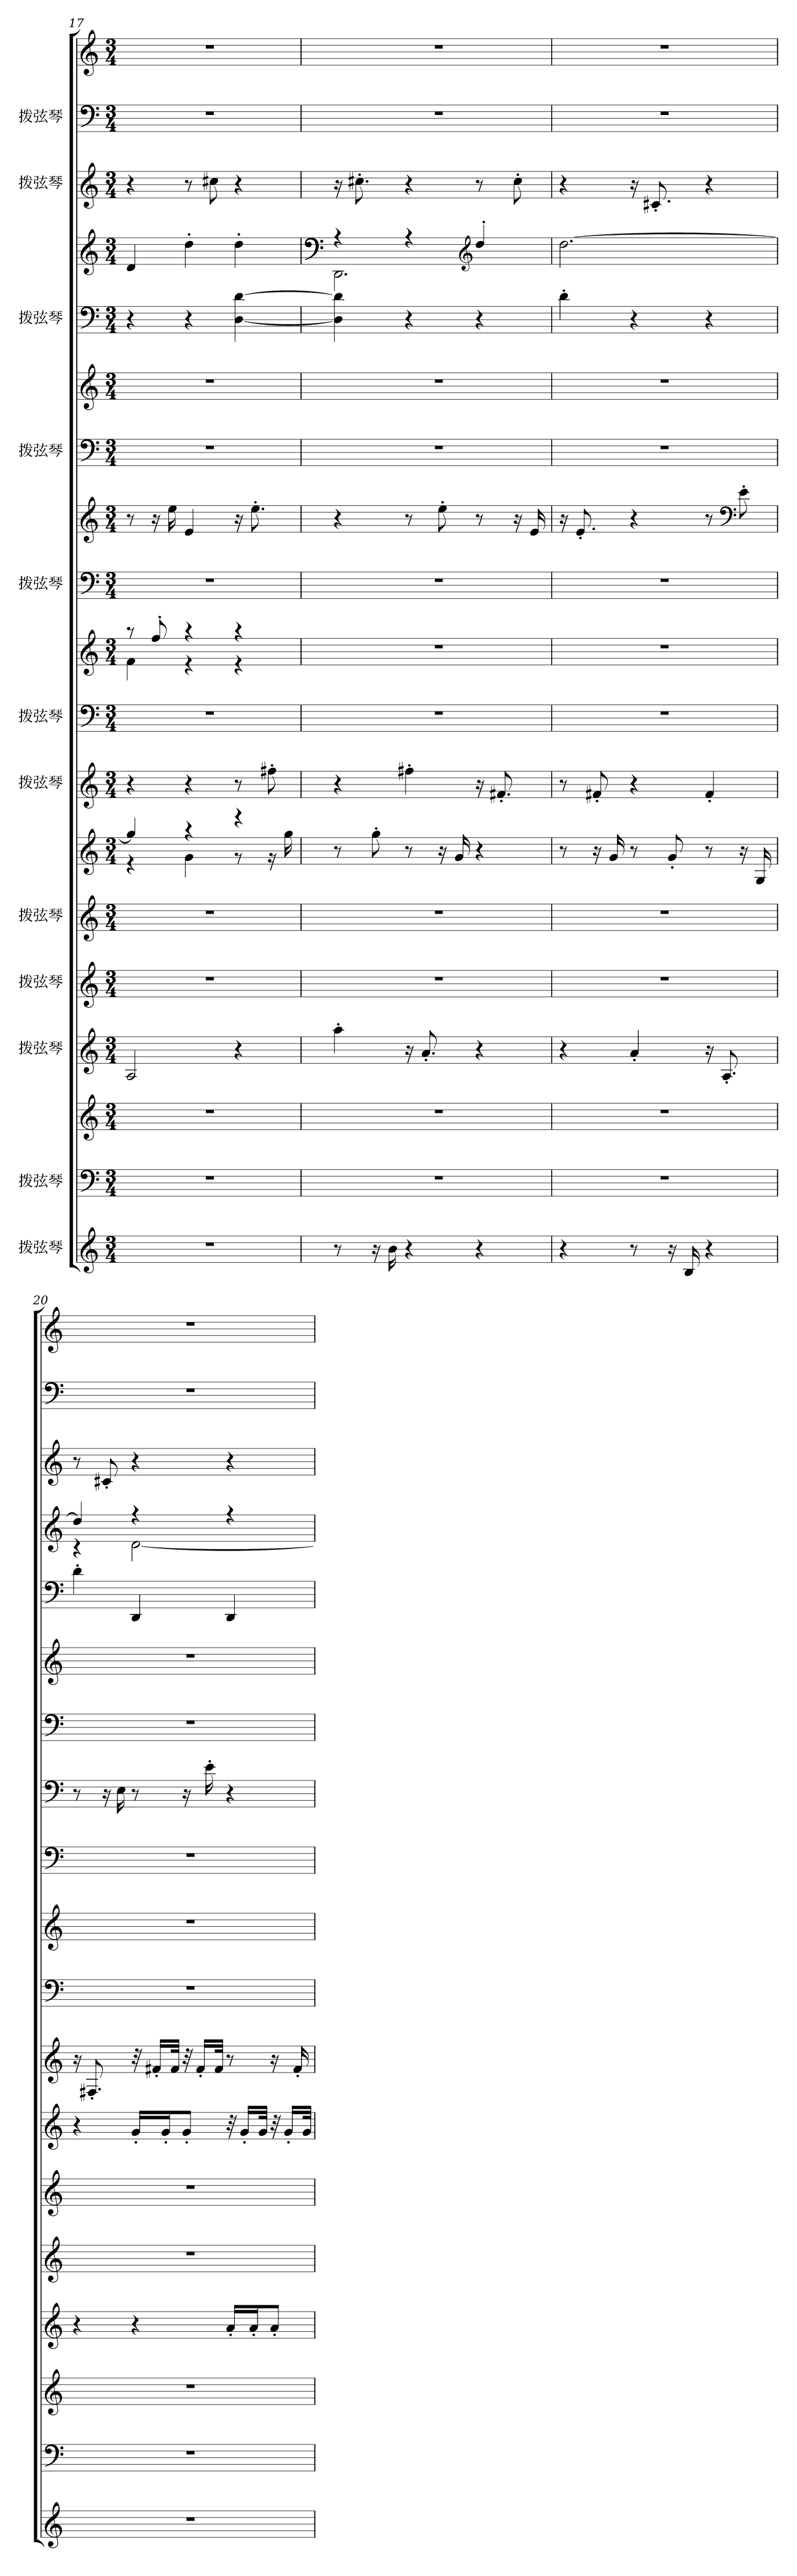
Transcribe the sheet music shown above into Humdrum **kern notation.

**kern	**kern	**kern	**kern	**kern	**kern	**kern	**kern	**kern	**kern	**kern	**kern	**kern	**kern	**kern	**kern	**kern	**kern	**kern
*part12	*part11	*part11	*part10	*part9	*part8	*part8	*part7	*part6	*part6	*part5	*part5	*part4	*part4	*part3	*part3	*part2	*part1	*part1
*staff19	*staff18	*staff17	*staff16	*staff15	*staff14	*staff13	*staff12	*staff11	*staff10	*staff9	*staff8	*staff7	*staff6	*staff5	*staff4	*staff3	*staff2	*staff1
*I"拨弦琴	*I"拨弦琴	*	*I"拨弦琴	*I"拨弦琴	*I"拨弦琴	*	*I"拨弦琴	*I"拨弦琴	*	*I"拨弦琴	*	*I"拨弦琴	*	*I"拨弦琴	*	*I"拨弦琴	*I"拨弦琴	*
*clefG2	*clefF4	*clefG2	*clefG2	*clefG2	*clefG2	*clefG2	*clefG2	*clefF4	*clefG2	*clefF4	*clefG2	*clefF4	*clefG2	*clefF4	*clefG2	*clefG2	*clefF4	*clefG2
*k[]	*k[]	*k[]	*k[]	*k[]	*k[]	*k[]	*k[]	*k[]	*k[]	*k[]	*k[]	*k[]	*k[]	*k[]	*k[]	*k[]	*k[]	*k[]
*M3/4	*M3/4	*M3/4	*M3/4	*M3/4	*M3/4	*M3/4	*M3/4	*M3/4	*M3/4	*M3/4	*M3/4	*M3/4	*M3/4	*M3/4	*M3/4	*M3/4	*M3/4	*M3/4
=17	=17	=17	=17	=17	=17	=17	=17	=17	=17	=17	=17	=17	=17	=17	=17	=17	=17	=17
*	*	*	*	*	*	*^	*	*	*^	*	*	*	*	*	*	*	*	*
2.r	2.r	2.r	2A/	2.r	2.r	4gg/]	4r	4r	2.r	8r	4f\	2.r	8r	2.r	2.r	4r	4d/	4r	2.r	2.r
.	.	.	.	.	.	.	.	.	.	8ff'/	.	.	16r	.	.	.	.	.	.	.
.	.	.	.	.	.	.	.	.	.	.	.	.	16ee\	.	.	.	.	.	.	.
.	.	.	.	.	.	4r	4g\	4r	.	4r	4r	.	4e/	.	.	4r	4dd'\	8r	.	.
.	.	.	.	.	.	.	.	.	.	.	.	.	.	.	.	.	.	8cc#X\	.	.
.	.	.	4r	.	.	4r	8r	8r	.	4r	4r	.	16r	.	.	[4D\ [4d\	4dd'\	4r	.	.
.	.	.	.	.	.	.	.	.	.	.	.	.	8.ee'\	.	.	.	.	.	.	.
.	.	.	.	.	.	.	16r	8ff#X'\	.	.	.	.	.	.	.	.	.	.	.	.
.	.	.	.	.	.	.	16gg\	.	.	.	.	.	.	.	.	.	.	.	.	.
*	*	*	*	*	*	*v	*v	*	*	*v	*v	*	*	*	*	*	*	*	*	*
=18	=18	=18	=18	=18	=18	=18	=18	=18	=18	=18	=18	=18	=18	=18	=18	=18	=18	=18
*	*	*	*	*	*	*	*	*	*	*	*	*	*	*	*clefF4	*	*	*
*	*	*	*	*	*	*	*	*	*	*	*	*	*	*	*^	*	*	*
8r	2.r	2.r	4aa'\	2.r	2.r	8r	4r	2.r	2.r	2.r	4r	2.r	2.r	4D\] 4d\]	4r	2.DD\	16r	2.r	2.r
.	.	.	.	.	.	.	.	.	.	.	.	.	.	.	.	.	8.cc#X'\	.	.
16r	.	.	.	.	.	8gg'\	.	.	.	.	.	.	.	.	.	.	.	.	.
16b\	.	.	.	.	.	.	.	.	.	.	.	.	.	.	.	.	.	.	.
4r	.	.	16r	.	.	8r	4ff#X'\	.	.	.	8r	.	.	4r	4r	.	4r	.	.
.	.	.	8.a'/	.	.	.	.	.	.	.	.	.	.	.	.	.	.	.	.
.	.	.	.	.	.	16r	.	.	.	.	8ee'\	.	.	.	.	.	.	.	.
.	.	.	.	.	.	16g/	.	.	.	.	.	.	.	.	.	.	.	.	.
*	*	*	*	*	*	*	*	*	*	*	*	*	*	*	*clefG2	*	*	*	*
4r	.	.	4r	.	.	4r	16r	.	.	.	8r	.	.	4r	4dd'/	.	8r	.	.
.	.	.	.	.	.	.	8.f#X'/	.	.	.	.	.	.	.	.	.	.	.	.
.	.	.	.	.	.	.	.	.	.	.	16r	.	.	.	.	.	8cc#'\	.	.
.	.	.	.	.	.	.	.	.	.	.	16e/	.	.	.	.	.	.	.	.
*	*	*	*	*	*	*	*	*	*	*	*	*	*	*	*v	*v	*	*	*
!!LO:PB:g=z
=19	=19	=19	=19	=19	=19	=19	=19	=19	=19	=19	=19	=19	=19	=19	=19	=19	=19	=19
4r	2.r	2.r	4r	2.r	2.r	8r	8r	2.r	2.r	2.r	16r	2.r	2.r	4d'\	[2.dd\	4r	2.r	2.r
.	.	.	.	.	.	.	.	.	.	.	8.e'/	.	.	.	.	.	.	.
.	.	.	.	.	.	16r	8f#X'/	.	.	.	.	.	.	.	.	.	.	.
.	.	.	.	.	.	16g/	.	.	.	.	.	.	.	.	.	.	.	.
8r	.	.	4a'/	.	.	8r	4r	.	.	.	4r	.	.	4r	.	16r	.	.
.	.	.	.	.	.	.	.	.	.	.	.	.	.	.	.	8.c#X'/	.	.
16r	.	.	.	.	.	8g'/	.	.	.	.	.	.	.	.	.	.	.	.
16B/	.	.	.	.	.	.	.	.	.	.	.	.	.	.	.	.	.	.
4r	.	.	16r	.	.	8r	4f#'/	.	.	.	8r	.	.	4r	.	4r	.	.
.	.	.	8.A'/	.	.	.	.	.	.	.	.	.	.	.	.	.	.	.
*	*	*	*	*	*	*	*	*	*	*	*clefF4	*	*	*	*	*	*	*
.	.	.	.	.	.	16r	.	.	.	.	8e'\	.	.	.	.	.	.	.
.	.	.	.	.	.	16G/	.	.	.	.	.	.	.	.	.	.	.	.
=20	=20	=20	=20	=20	=20	=20	=20	=20	=20	=20	=20	=20	=20	=20	=20	=20	=20	=20
*	*	*	*	*	*	*	*	*	*	*	*	*	*	*	*^	*	*	*
2.r	2.r	2.r	4r	2.r	2.r	4r	16r	2.r	2.r	2.r	8r	2.r	2.r	4d'\	4dd/]	4r	8r	2.r	2.r
.	.	.	.	.	.	.	8.F#X'/	.	.	.	.	.	.	.	.	.	.	.	.
.	.	.	.	.	.	.	.	.	.	.	16r	.	.	.	.	.	8c#X'/	.	.
.	.	.	.	.	.	.	.	.	.	.	16E\	.	.	.	.	.	.	.	.
.	.	.	4r	.	.	16g'/LL	32r	.	.	.	8r	.	.	4DD/	4r	[2d\	4r	.	.
.	.	.	.	.	.	.	16f#X'/LL	.	.	.	.	.	.	.	.	.	.	.	.
.	.	.	.	.	.	16g'/J	.	.	.	.	.	.	.	.	.	.	.	.	.
.	.	.	.	.	.	.	32f#/JJk	.	.	.	.	.	.	.	.	.	.	.	.
.	.	.	.	.	.	8g'/J	32r	.	.	.	16r	.	.	.	.	.	.	.	.
.	.	.	.	.	.	.	16f#'/LL	.	.	.	.	.	.	.	.	.	.	.	.
.	.	.	.	.	.	.	.	.	.	.	16e'\	.	.	.	.	.	.	.	.
.	.	.	.	.	.	.	32f#/JJk	.	.	.	.	.	.	.	.	.	.	.	.
.	.	.	16a'/LL	.	.	32r	8r	.	.	.	4r	.	.	4DD/	4r	.	4r	.	.
.	.	.	.	.	.	16g'/LL	.	.	.	.	.	.	.	.	.	.	.	.	.
.	.	.	16a'/J	.	.	.	.	.	.	.	.	.	.	.	.	.	.	.	.
.	.	.	.	.	.	32g/JJk	.	.	.	.	.	.	.	.	.	.	.	.	.
.	.	.	8a'/J	.	.	32r	16r	.	.	.	.	.	.	.	.	.	.	.	.
.	.	.	.	.	.	16g'/LL	.	.	.	.	.	.	.	.	.	.	.	.	.
.	.	.	.	.	.	.	16f#'/	.	.	.	.	.	.	.	.	.	.	.	.
.	.	.	.	.	.	32g/JJk	.	.	.	.	.	.	.	.	.	.	.	.	.
*	*	*	*	*	*	*	*	*	*	*	*	*	*	*	*v	*v	*	*	*
=	=	=	=	=	=	=	=	=	=	=	=	=	=	=	=	=	=	=
*-	*-	*-	*-	*-	*-	*-	*-	*-	*-	*-	*-	*-	*-	*-	*-	*-	*-	*-
